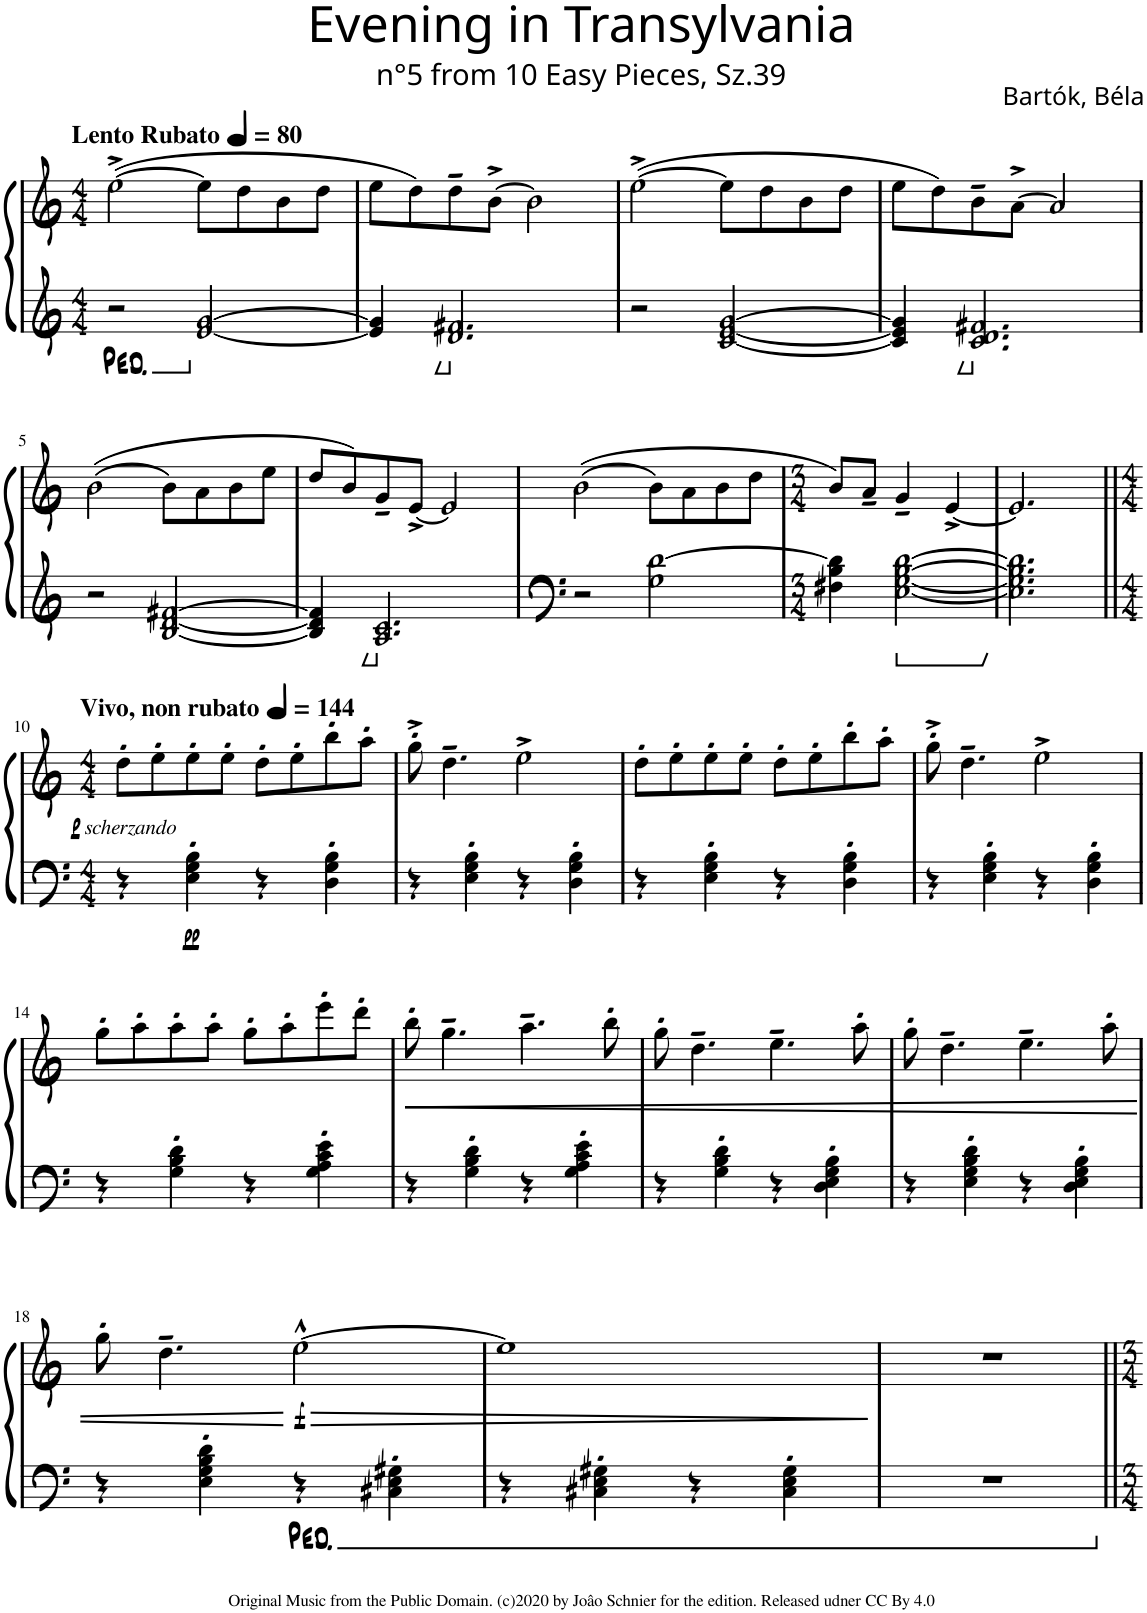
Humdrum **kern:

**kern	**kern	**dynam
*part1	*part1	*part1
*staff2	*staff1	*staff1/2
*I"Piano	*	*
*I'Pno.	*	*
*clefG2	*clefG2	*
*k[]	*k[]	*
*M4/4	*M4/4	*
*MM80	*MM80	*
=1	=1	=1
!	!LO:TX:a:B:t=Lento Rubato	!
2r	([2ee^\	.
[2e/ [2g/	8ee\L]	.
.	8dd\	.
.	8b\	.
.	8dd\J	.
=2	=2	=2
4e/] 4g/]	8ee\L	.
.	8dd\)	.
2.d/ 2.f#X/	8dd~\	.
.	[8b^\J	.
.	2b\]	.
=3	=3	=3
2r	([2ee^\	.
[2c/ [2e/ [2g/	8ee\L]	.
.	8dd\	.
.	8b\	.
.	8dd\J	.
=4	=4	=4
4c/] 4e/] 4g/]	8ee\L	.
.	8dd\)	.
2.c/ 2.d/ 2.f#X/	8b~\	.
.	[8a^\J	.
.	2a/]	.
!!LO:LB:g=z
=5	=5	=5
2r	([2b\	.
[2B/ [2d/ [2f#X/	8b\L]	.
.	8a\	.
.	8b\	.
.	8ee\J	.
=6	=6	=6
4B/] 4d/] 4f#/]	8dd/L	.
.	8b/)	.
2.A/ 2.c/	8g~/	.
.	[8e^/J	.
.	2e/]	.
=7	=7	=7
2r	([2b\	.
2G\ [2d\	8b\L]	.
.	8a\	.
.	8b\	.
.	8dd\J	.
=8	=8	=8
*M3/4	*M3/4	*
4F#X\ 4B\ 4d\]	8b/L)	.
.	8a~/J	.
[2E\ [2G\ [2B\ [2d\	4g~/	.
.	[4e^/	.
=9	=9	=9
2.E\] 2.G\] 2.B\] 2.d\]	2.e/]	.
!!LO:LB:g=z
=10||	=10||	=10||
*M4/4	*M4/4	*
*	*MM144	*
!	!LO:TX:a:B:t=Vivo, non rubato	!
!	!	!LO:DY:b
!	!	!LO:DY:n=1:b
4r	8dd'\L	p other-dynamics
.	8ee'\	.
!	!	!LO:DY:n=2:b=2
4E\' 4G\' 4B\'	8ee'\	pp
.	8ee'\J	.
4r	8dd'\L	.
.	8ee'\	.
4D\' 4G\' 4B\'	8bb'\	.
.	8aa'\J	.
=11	=11	=11
4r	8gg'^\	.
.	4.dd~\	.
4E\' 4G\' 4B\'	.	.
4r	2ee^\	.
4D\' 4G\' 4B\'	.	.
=12	=12	=12
4r	8dd'\L	.
.	8ee'\	.
4E\' 4G\' 4B\'	8ee'\	.
.	8ee'\J	.
4r	8dd'\L	.
.	8ee'\	.
4D\' 4G\' 4B\'	8bb'\	.
.	8aa'\J	.
=13	=13	=13
4r	8gg'^\	.
.	4.dd~\	.
4E\' 4G\' 4B\'	.	.
4r	2ee^\	.
4D\' 4G\' 4B\'	.	.
!!LO:LB:g=z
=14	=14	=14
4r	8gg'\L	.
.	8aa'\	.
4G\' 4B\' 4d\'	8aa'\	.
.	8aa'\J	.
4r	8gg'\L	.
.	8aa'\	.
4G\' 4A\' 4c\' 4e\'	8eee'\	.
.	8ddd'\J	.
=15	=15	=15
!	!	!LO:HP:b
4r	8bb'\	<
.	4.gg~\	.
4G\' 4B\' 4d\'	.	.
4r	4.aa~\	.
4G\' 4A\' 4c\' 4e\'	.	.
.	8bb'\	.
=16	=16	=16
4r	8gg'\	.
.	4.dd~\	.
4G\' 4B\' 4d\'	.	.
4r	4.ee~\	.
4D\' 4E\' 4G\' 4B\'	.	.
.	8aa'\	.
=17	=17	=17
4r	8gg'\	.
.	4.dd~\	.
4E\' 4G\' 4B\' 4d\'	.	.
4r	4.ee~\	.
4D\' 4E\' 4G\' 4B\'	.	.
.	8aa'\	.
!!LO:LB:g=z
=18	=18	=18
4r	8gg'\	.
.	4.dd~\	.
4E\' 4G\' 4B\' 4d\'	.	.
!	!	!LO:HP:n=1:b
!	!	!LO:DY:n=1:b
4r	[2ee^^\	[ > f
4C#X\' 4E\' 4G#X\'	.	.
=19	=19	=19
4r	1ee]	.
4C#X\' 4E\' 4G#X\'	.	.
4r	.	.
4C#\' 4E\' 4G#\'	.	.
.	.	]
=20	=20	=20
1r	1r	.
=||	=||	=||
*-	*-	*-
